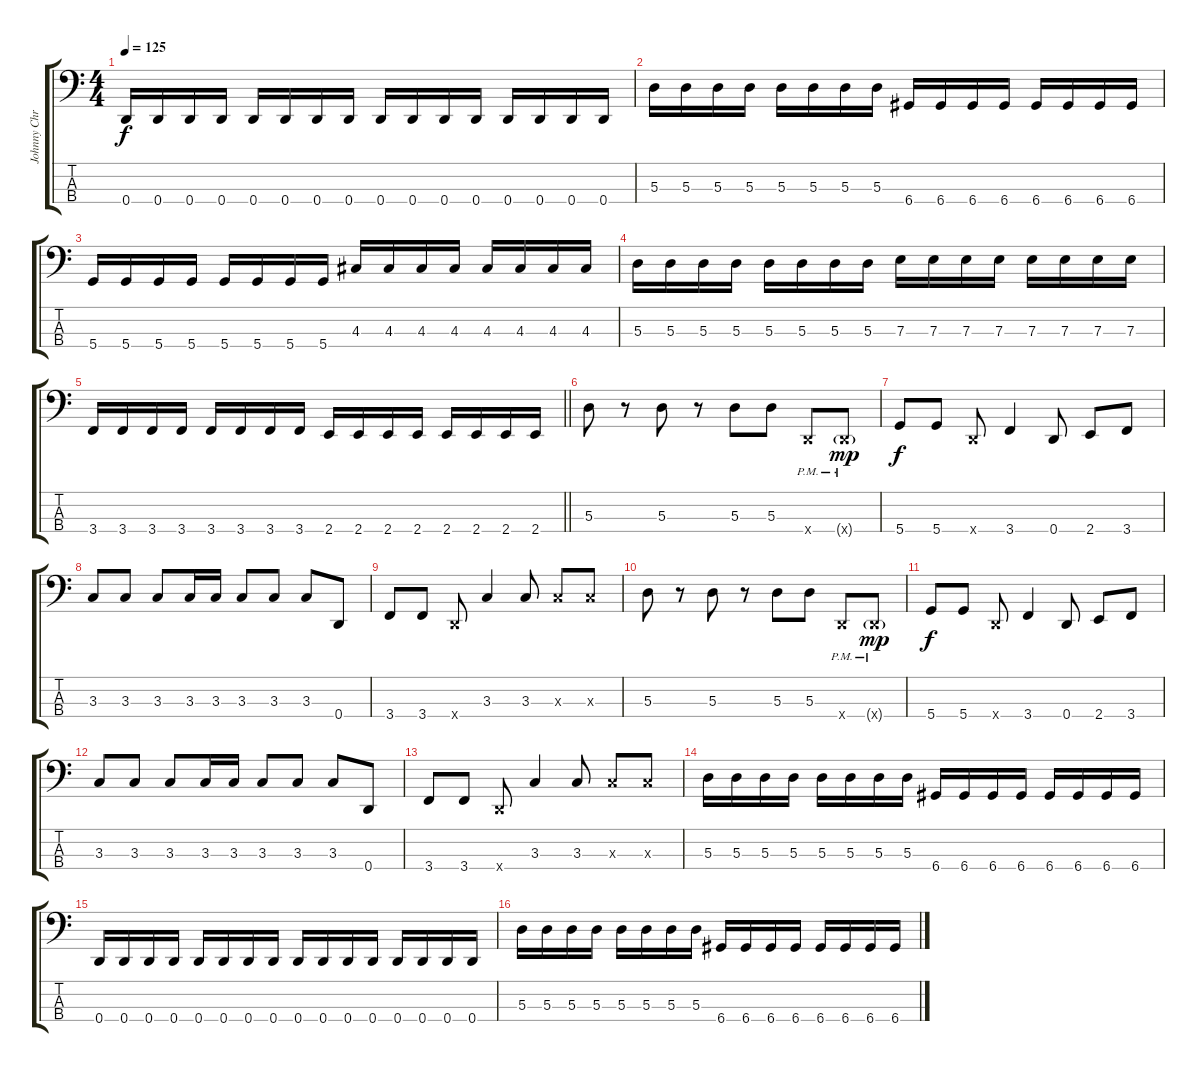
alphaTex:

\track ("Johnny Christ" "Johnny Chr") {instrument electricbasspick}
\staff {score tabs}
\tuning (G2 D2 A1 D1) {hide}
\ts (4 4)
\tempo 125
\clef f4
\ks c
0.4.16{dy f} 0.4.16 0.4.16 0.4.16 0.4.16 0.4.16 0.4.16 0.4.16 0.4.16 0.4.16 0.4.16 0.4.16 0.4.16 0.4.16 0.4.16 0.4.16 |
5.3.16 5.3.16 5.3.16 5.3.16 5.3.16 5.3.16 5.3.16 5.3.16 6.4.16 6.4.16 6.4.16 6.4.16 6.4.16 6.4.16 6.4.16 6.4.16 |
5.4.16 5.4.16 5.4.16 5.4.16 5.4.16 5.4.16 5.4.16 5.4.16 4.3.16 4.3.16 4.3.16 4.3.16 4.3.16 4.3.16 4.3.16 4.3.16 |
5.3.16 5.3.16 5.3.16 5.3.16 5.3.16 5.3.16 5.3.16 5.3.16 7.3.16 7.3.16 7.3.16 7.3.16 7.3.16 7.3.16 7.3.16 7.3.16 |
\barLineRight lightlight
3.4.16 3.4.16 3.4.16 3.4.16 3.4.16 3.4.16 3.4.16 3.4.16 2.4.16 2.4.16 2.4.16 2.4.16 2.4.16 2.4.16 2.4.16 2.4.16 |
5.3.8 r.8 5.3.8 r.8 5.3.8 5.3.8 0.4{pm x}.8 0.4{g pm x}.8{dy mp} |
5.4.8{dy f} 5.4.8 0.4{x}.8 3.4.4 0.4.8 2.4.8 3.4.8 |
3.3.8 3.3.8 3.3.8 3.3.16 3.3.16 3.3.8 3.3.8 3.3.8 0.4.8 |
3.4.8 3.4.8 0.4{x}.8 3.3.4 3.3.8 3.3{x}.8 3.3{x}.8 |
5.3.8 r.8 5.3.8 r.8 5.3.8 5.3.8 0.4{pm x}.8 0.4{g pm x}.8{dy mp} |
5.4.8{dy f} 5.4.8 0.4{x}.8 3.4.4 0.4.8 2.4.8 3.4.8 |
3.3.8 3.3.8 3.3.8 3.3.16 3.3.16 3.3.8 3.3.8 3.3.8 0.4.8 |
3.4.8 3.4.8 0.4{x}.8 3.3.4 3.3.8 3.3{x}.8 3.3{x}.8 |
5.3.16 5.3.16 5.3.16 5.3.16 5.3.16 5.3.16 5.3.16 5.3.16 6.4.16 6.4.16 6.4.16 6.4.16 6.4.16 6.4.16 6.4.16 6.4.16 |
0.4.16 0.4.16 0.4.16 0.4.16 0.4.16 0.4.16 0.4.16 0.4.16 0.4.16 0.4.16 0.4.16 0.4.16 0.4.16 0.4.16 0.4.16 0.4.16 |
5.3.16 5.3.16 5.3.16 5.3.16 5.3.16 5.3.16 5.3.16 5.3.16 6.4.16 6.4.16 6.4.16 6.4.16 6.4.16 6.4.16 6.4.16 6.4.16
